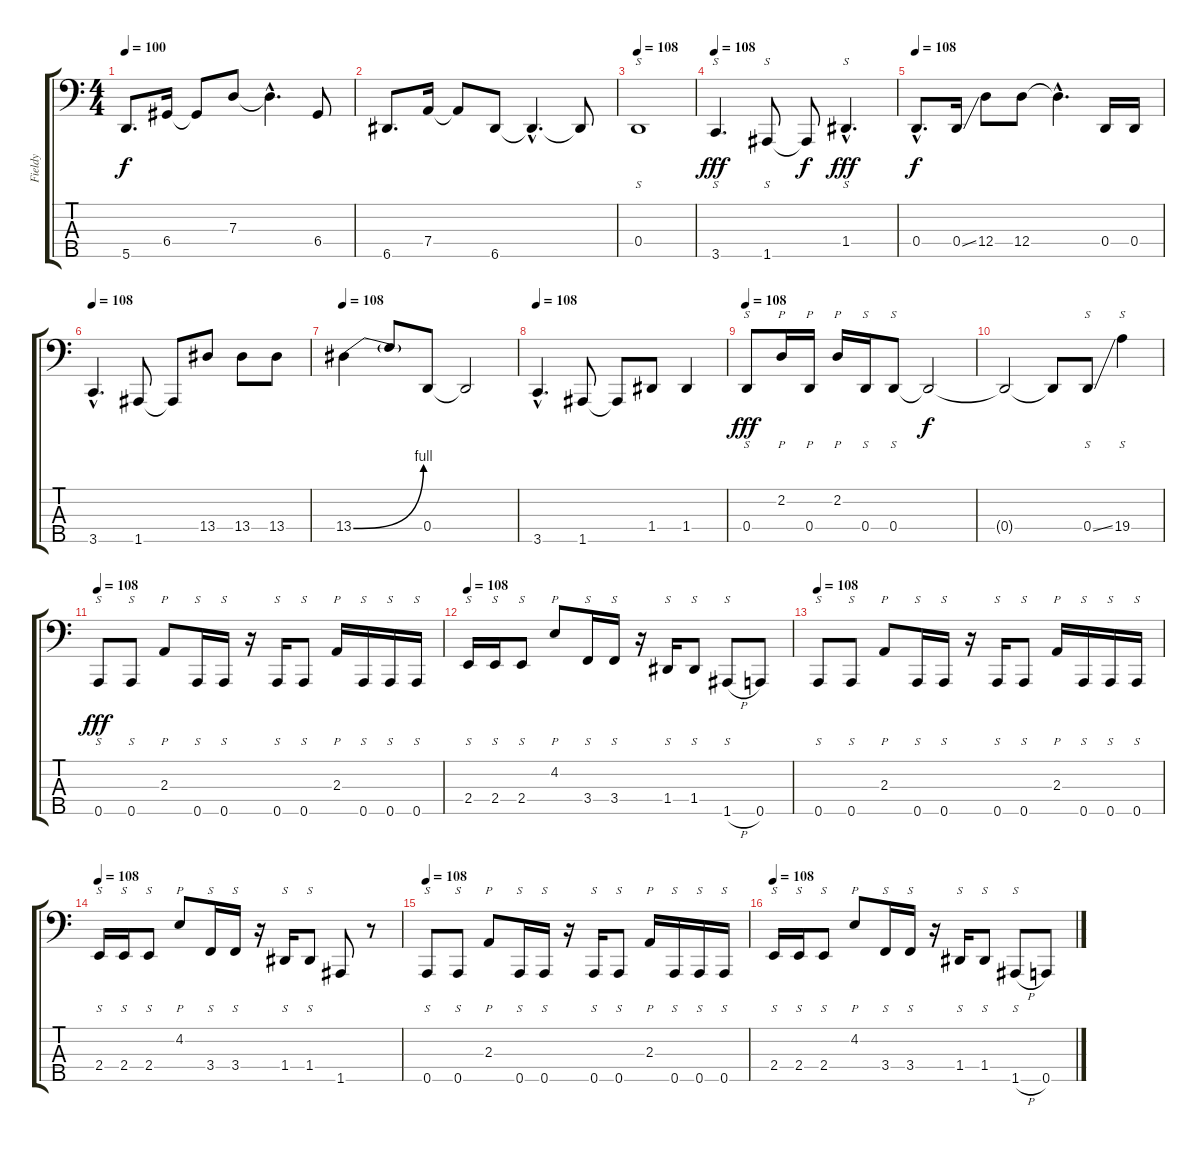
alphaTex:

\track ("Fieldy" "Fieldy") {instrument electricbassfinger}
\staff {score tabs}
\tuning (F2 C2 G1 D1 A0) {hide}
\ts (4 4)
\tempo 100
\clef f4
\ks c
5.5.8{d dy f} 6.4.16 6.4{t}.8 7.3.8 7.3{hac t}.4{d} 6.4.8 |
6.5.8{d} 7.4.16 7.4{t}.8 6.5.8 6.5{hac t}.4{d} 6.5{t}.8 |
\tempo 108
0.4.1{s instrument electricbassfinger} |
\tempo 108
3.5.4{s d dy fff instrument electricbassfinger} 1.5.8{s} 1.5{t}.8{dy f} 1.4{hac}.4{s d dy fff} |
\tempo 108
0.4{hac}.8{d dy f instrument electricbassfinger} 0.4{ss}.16 12.4.8 12.4.8 12.4{hac t}.4{d} 0.4.16 0.4.16 |
\tempo 108
3.5{hac}.4{d instrument electricbassfinger} 1.5.8 1.5{t}.8 13.4.8 13.4.8 13.4.8 |
\tempo 108
13.4{be (bend 0 0 60 4)}.4{instrument electricbassfinger} 13.4{t}.8 0.4.8 0.4{t}.2 |
\tempo 108
3.5{hac}.4{d instrument electricbassfinger} 1.5.8 1.5{t}.8 1.4.8 1.4.4 |
\tempo 108
0.4.8{s dy fff instrument slapbass1} 2.2.16{p} 0.4.16{p} 2.2.16{p} 0.4.16{s} 0.4.8{s} 0.4{t}.2{dy f} |
0.4{t}.2 0.4{t}.8 0.4{ss}.8{s} 19.4.4{s} |
\tempo 108
0.5.8{s dy fff instrument slapbass1} 0.5.8{s} 2.3.8{p} 0.5.16{s} 0.5.16{s} r.16 0.5.16{s} 0.5.8{s} 2.3.16{p} 0.5.16{s} 0.5.16{s} 0.5.16{s} |
\tempo 108
2.4.16{s instrument slapbass1} 2.4.16{s} 2.4.8{s} 4.2.8{p} 3.4.16{s} 3.4.16{s} r.16 1.4.16{s} 1.4.8{s} 1.5{h}.8{s} 0.5.8 |
\tempo 108
0.5.8{s instrument slapbass1} 0.5.8{s} 2.3.8{p} 0.5.16{s} 0.5.16{s} r.16 0.5.16{s} 0.5.8{s} 2.3.16{p} 0.5.16{s} 0.5.16{s} 0.5.16{s} |
\tempo 108
2.4.16{s instrument slapbass1} 2.4.16{s} 2.4.8{s} 4.2.8{p} 3.4.16{s} 3.4.16{s} r.16 1.4.16{s} 1.4.8{s} 1.5.8 r.8 |
\tempo 108
0.5.8{s instrument slapbass1} 0.5.8{s} 2.3.8{p} 0.5.16{s} 0.5.16{s} r.16 0.5.16{s} 0.5.8{s} 2.3.16{p} 0.5.16{s} 0.5.16{s} 0.5.16{s} |
\tempo 108
2.4.16{s instrument slapbass1} 2.4.16{s} 2.4.8{s} 4.2.8{p} 3.4.16{s} 3.4.16{s} r.16 1.4.16{s} 1.4.8{s} 1.5{h}.8{s} 0.5.8
